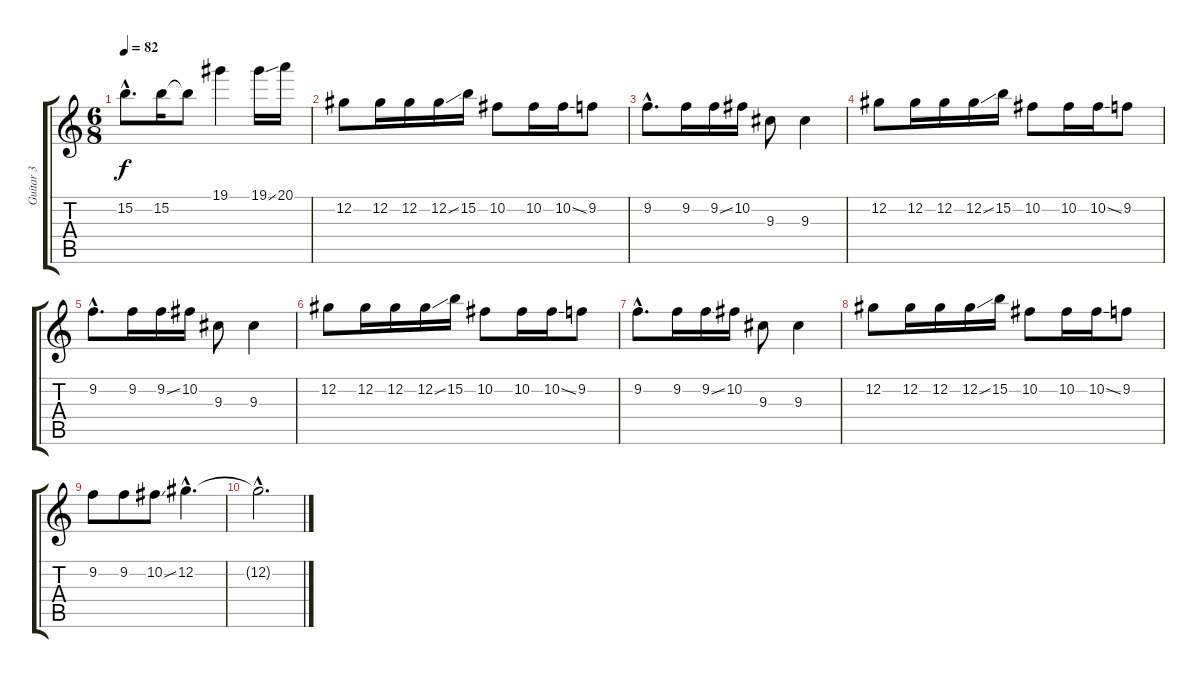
\track ("Guitar 3" "Guitar 3") {instrument overdrivenguitar}
\staff {score tabs}
\tuning (Db4 Ab3 E3 B2 Gb2 B1) {hide}
\ts (6 8)
\tempo 82
\clef g2
\ks c
15.2{hac}.8{d dy f} 15.2.16 15.2{t}.8 19.1.4 19.1{ss}.16 20.1.16 |
12.2.8 12.2.16 12.2.16 12.2{ss}.16 15.2.16 10.2.8 10.2.16 10.2{ss}.16 9.2.8 |
9.2{hac}.8{d} 9.2.16 9.2{ss}.16 10.2.16 9.3.8 9.3.4 |
12.2.8 12.2.16 12.2.16 12.2{ss}.16 15.2.16 10.2.8 10.2.16 10.2{ss}.16 9.2.8 |
9.2{hac}.8{d} 9.2.16 9.2{ss}.16 10.2.16 9.3.8 9.3.4 |
12.2.8 12.2.16 12.2.16 12.2{ss}.16 15.2.16 10.2.8 10.2.16 10.2{ss}.16 9.2.8 |
9.2{hac}.8{d} 9.2.16 9.2{ss}.16 10.2.16 9.3.8 9.3.4 |
12.2.8 12.2.16 12.2.16 12.2{ss}.16 15.2.16 10.2.8 10.2.16 10.2{ss}.16 9.2.8 |
9.2.8 9.2.8 10.2{ss}.8 12.2{hac}.4{d} |
12.2{hac t}.2{d}
